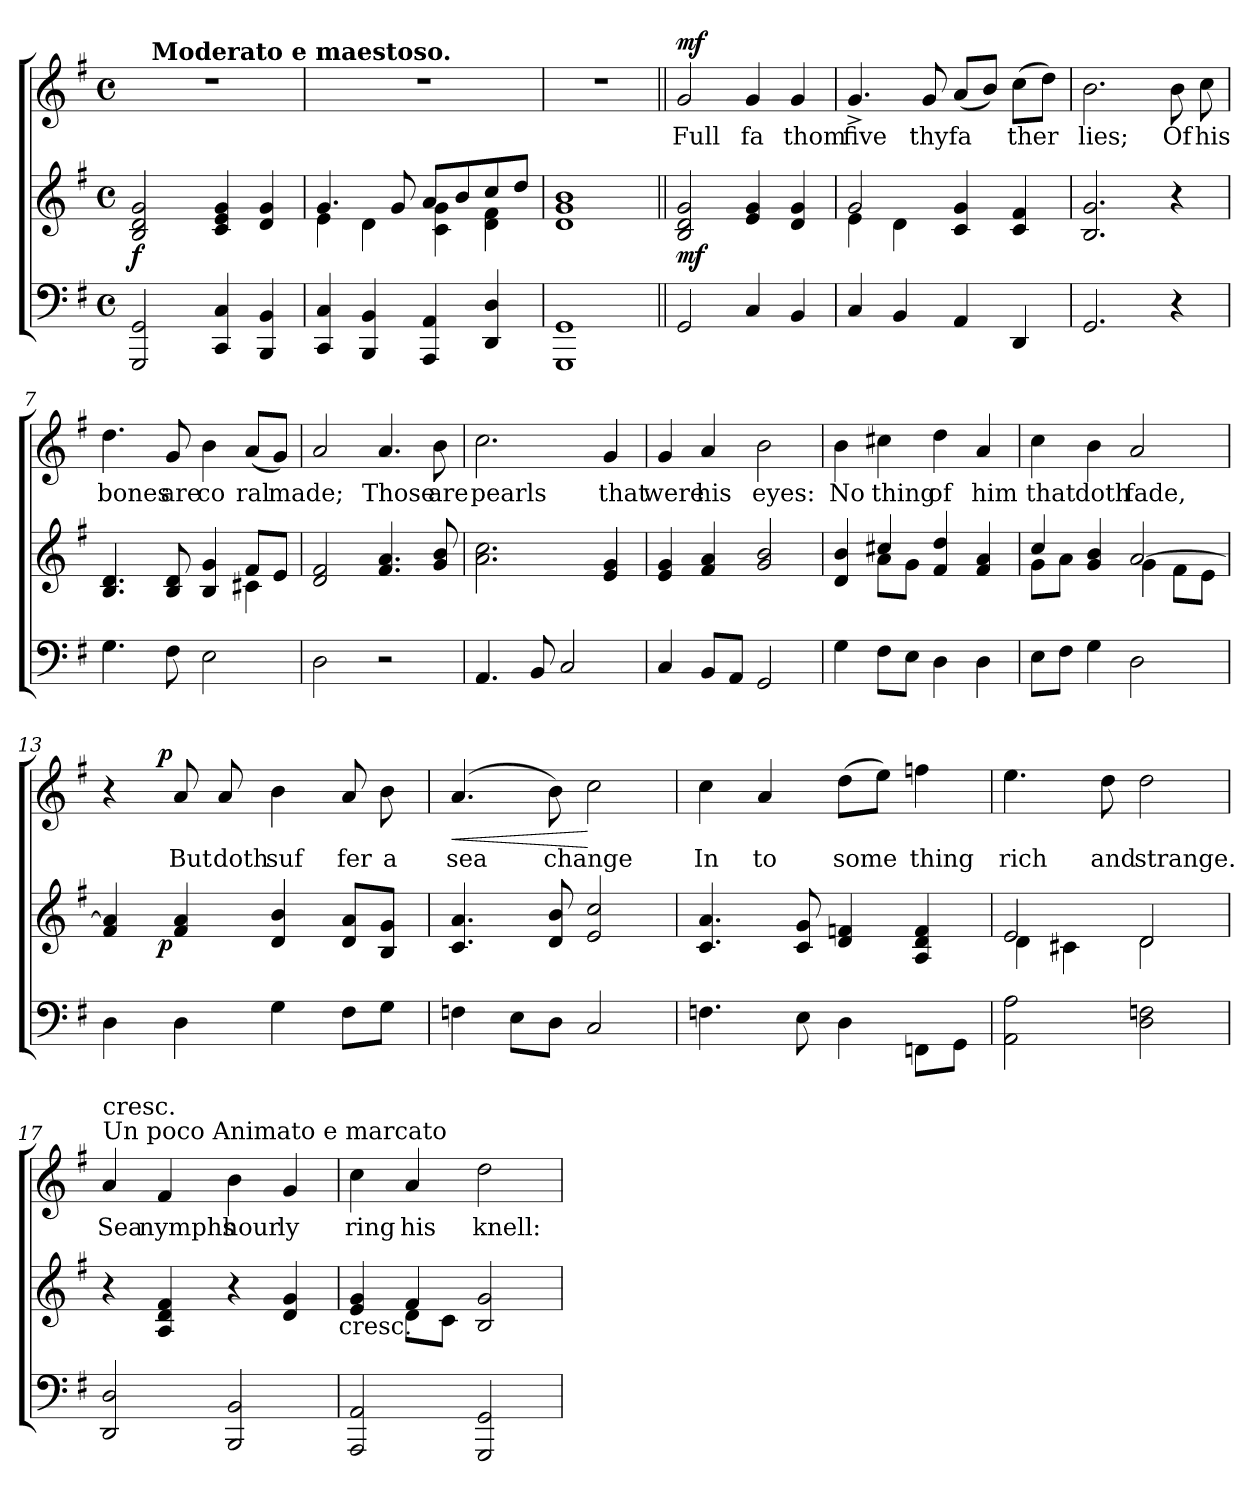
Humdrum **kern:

**kern	**kern	**dynam	**kern	**text	**dynam
*part2	*part2	*part2	*part1	*part1	*part1
*staff3	*staff2	*staff2/3	*staff1	*staff1	*staff1
*clefF4	*clefG2	*	*clefG2	*	*
*k[f#]	*k[f#]	*	*k[f#]	*	*
*G:	*G:	*	*G:	*	*
*M4/4	*M4/4	*	*M4/4	*	*
*met(c)	*met(c)	*	*met(c)	*	*
=1	=1	=1	=1	=1	=1
!	!	!LO:DY:b	!	!	!
*	*	*	*^	*	*
2GGG/ 2GG/	2B/ 2d/ 2g/	f	1r	16ryy	.	.
!	!	!	!	!LO:TX:a:B:t=Moderato e maestoso.	!	!
.	.	.	.	2...ryy	.	.
4CC/ 4C/	4c/ 4e/ 4g/	.	.	.	.	.
4BBB/ 4BB/	4d/ 4g/	.	.	.	.	.
*	*	*	*v	*v	*	*
=2	=2	=2	=2	=2	=2
*	*^	*	*	*	*
4CC/ 4C/	4.g/	4e\	.	1r	.	.
4BBB/ 4BB/	.	4d\	.	.	.	.
.	8g/	.	.	.	.	.
4AAA/ 4AA/	8a/L	4c\ 4g\	.	.	.	.
.	8b/	.	.	.	.	.
4DD/ 4D/	8cc/	4d\ 4f#\	.	.	.	.
.	8dd/J	.	.	.	.	.
*	*v	*v	*	*	*	*
=3	=3	=3	=3	=3	=3
1GGG 1GG	1d 1g 1b	.	1r	.	.
=4||	=4||	=4||	=4||	=4||	=4||
!	!	!LO:DY:b	!	!LO:LY:b	!LO:DY:a
2GG/	2B/ 2d/ 2g/	mf	2g/	Full	mf
!	!	!	!	!LO:LY:b	!
4C/	4e/ 4g/	.	4g/	fa	.
!	!	!	!	!LO:LY:b	!
4BB/	4d/ 4g/	.	4g/	thom	.
=5	=5	=5	=5	=5	=5
*	*^	*	*	*	*
!	!	!	!	!	!LO:LY:b	!
4C/	2g/	4e\	.	4.g^</	five	.
4BB/	.	4d\	.	.	.	.
!	!	!	!	!	!LO:LY:b	!
.	.	.	.	8g/	thy	.
!	!	!	!	!	!LO:LY:b	!
4AA/	4c/ 4g/	2ryy	.	(<8a/L	fa	.
.	.	.	.	8b/J)	.	.
!	!	!	!	!	!LO:LY:b	!
4DD/	4c/ 4f#/	.	.	(>8cc\L	ther	.
.	.	.	.	8dd\J)	.	.
*	*v	*v	*	*	*	*
!!LO:LB:g=z
=6	=6	=6	=6	=6	=6
!	!	!	!	!LO:LY:b	!
2.GG/	2.B/ 2.g/	.	2.b\	lies;	.
!	!	!	!	!LO:LY:b	!
4r	4r	.	8b\	Of	.
!	!	!	!	!LO:LY:b	!
.	.	.	8cc\	his	.
=7	=7	=7	=7	=7	=7
*	*^	*	*	*	*
!	!	!	!	!	!LO:LY:b	!
4.G\	4.B/ 4.d/	2.ryy	.	4.dd\	bones	.
!	!	!	!	!	!LO:LY:b	!
8F#\	8B/ 8d/	.	.	8g/	are	.
!	!	!	!	!	!LO:LY:b	!
2E\	4B/ 4g/	.	.	4b\	co	.
!	!	!	!	!	!LO:LY:b	!
.	8f#/L	4c#X\	.	(<8a/L	ral	.
!	!	!	!	!	!LO:LY:b	!
.	8e/J	.	.	8g/J)	made;	.
*	*v	*v	*	*	*	*
=8	=8	=8	=8	=8	=8
2D\	2d/ 2f#/	.	2a/	.	.
!	!	!	!	!LO:LY:b	!
2r	4.f#/ 4.a/	.	4.a/	Those	.
!	!	!	!	!LO:LY:b	!
.	8g/ 8b/	.	8b\	are	.
=9	=9	=9	=9	=9	=9
!	!	!	!	!LO:LY:b	!
4.AA/	2.a\ 2.cc\	.	2.cc\	pearls	.
8BB/	.	.	.	.	.
2C/	.	.	.	.	.
!	!	!	!	!LO:LY:b	!
.	4e/ 4g/	.	4g/	that	.
=10	=10	=10	=10	=10	=10
!	!	!	!	!LO:LY:b	!
4C/	4e/ 4g/	.	4g/	were	.
!	!	!	!	!LO:LY:b	!
8BB/L	4f#/ 4a/	.	4a/	his	.
8AA/J	.	.	.	.	.
!	!	!	!	!LO:LY:b	!
2GG/	2g/ 2b/	.	2b\	eyes:	.
!!LO:LB:g=z
=11	=11	=11	=11	=11	=11
*	*^	*	*	*	*
!	!	!	!	!	!LO:LY:b	!
4G\	4d/ 4b/	4ryy	.	4b\	No	.
!	!	!	!	!	!LO:LY:b	!
8F#\L	4cc#X/	8a\L	.	4cc#X\	thing	.
8E\J	.	8g\J	.	.	.	.
!	!	!	!	!	!LO:LY:b	!
4D\	4f#/ 4dd/	2ryy	.	4dd\	of	.
!	!	!	!	!	!LO:LY:b	!
4D\	4f#/ 4a/	.	.	4a/	him	.
=12	=12	=12	=12	=12	=12	=12
!	!	!	!	!	!LO:LY:b	!
8E\L	4cc/	8g\L	.	4cc\	that	.
8F#\J	.	8a\J	.	.	.	.
!	!	!	!	!	!LO:LY:b	!
4G\	4g/ 4b/	4ryy	.	4b\	doth	.
!	!	!	!	!	!LO:LY:b	!
2D\	[>2a/	4g\	.	2a/	fade,	.
.	.	8f#\L	.	.	.	.
.	.	8e\J	.	.	.	.
=13	=13	=13	=13	=13	=13	=13
*	*	*	*	*^	*	*
4D\	4f#/ 4a/]	8..ryy	.	4r	8..ryy	.	.
!	!	!	!LO:DY:b	!	!	!	!LO:DY:a
.	.	2ryy	p	.	2ryy	.	p
!	!	!	!	!	!	!LO:LY:b	!
4D\	4f#/ 4a/	.	.	8a/	.	But	.
!	!	!	!	!	!	!LO:LY:b	!
.	.	.	.	8a/	.	doth	.
!	!	!	!	!	!	!LO:LY:b	!
4G\	4d/ 4b/	.	.	4b\	.	suf	.
.	.	4ryy	.	.	4ryy	.	.
!	!	!	!	!	!	!LO:LY:b	!
8F#\L	8d/ 8a/L	.	.	8a/	.	fer	.
!	!	!	!	!	!	!LO:LY:b	!
8G\J	8B/ 8g/J	.	.	8b\	.	a	.
.	.	32ryy	.	.	32ryy	.	.
=14	=14	=14	=14	=14	=14	=14	=14
!	!	!	!	!	!	!LO:LY:b	!LO:HP:b
*	*v	*v	*	*	*	*	*
*	*	*	*v	*v	*	*
4Fn\	4.c/ 4.a/	.	(4.a/	sea	<
8E\L	.	.	.	.	.
!	!	!	!	!LO:LY:b	!
8D\J	8d/ 8b/	.	8b\)	change	.
2C/	2e/ 2cc/	.	2cc\	.	[
!!LO:LB:g=z
=15	=15	=15	=15	=15	=15
!	!	!	!	!LO:LY:b	!
4.Fn\	4.c/ 4.a/	.	4cc\	In	.
!	!	!	!	!LO:LY:b	!
.	.	.	4a/	to	.
8E\	8c/ 8g/	.	.	.	.
!	!	!	!	!LO:LY:b	!
4D\	4d/ 4fn/	.	(>8dd\L	some	.
.	.	.	8ee\J)	.	.
!	!	!	!	!LO:LY:b	!
8FFn\L	4A/ 4d/ 4f/	.	4ffn\	thing	.
8GG\J	.	.	.	.	.
=16	=16	=16	=16	=16	=16
*	*^	*	*	*	*
!	!	!	!	!	!LO:LY:b	!
2AA\ 2A\	2e/	4d\	.	4.ee\	rich	.
.	.	4c#X\	.	.	.	.
!	!	!	!	!	!LO:LY:b	!
.	.	.	.	8dd\	and	.
!	!	!	!	!	!LO:LY:b	!
2D\ 2Fn\	2d/	2d\	.	2dd\	strange.	.
=17	=17	=17	=17	=17	=17	=17
!	!	!	!	!LO:TX:a:t=Un poco Animato e marcato	!	!
!	!	!	!	!LO:TX:a:t=cresc.	!	!
!	!	!	!	!	!LO:LY:b	!
*	*v	*v	*	*	*	*
2DD/ 2D/	4r	.	4a/	Sea	.
!	!	!	!	!LO:LY:b	!
.	4A/ 4d/ 4f#/	.	4f#/	nymphs	.
!	!	!	!	!LO:LY:b	!
2BBB/ 2BB/	4r	.	4b\	hour	.
!	!	!	!	!LO:LY:b	!
.	4d/ 4g/	.	4g/	ly	.
!	!LO:TX:b:t=cresc.	!	!	!	!
=18	=18	=18	=18	=18	=18
*	*^	*	*	*	*
!	!	!	!	!	!LO:LY:b	!
2AAA/ 2AA/	4e/ 4g/	4ryy	.	4cc\	ring	.
!	!	!	!	!	!LO:LY:b	!
.	4f#/	8d\L	.	4a/	his	.
.	.	8c\J	.	.	.	.
!	!	!	!	!	!LO:LY:b	!
2GGG/ 2GG/	2B/ 2g/	2ryy	.	2dd\	knell:	.
*	*v	*v	*	*	*	*
=	=	=	=	=	=
*-	*-	*-	*-	*-	*-
